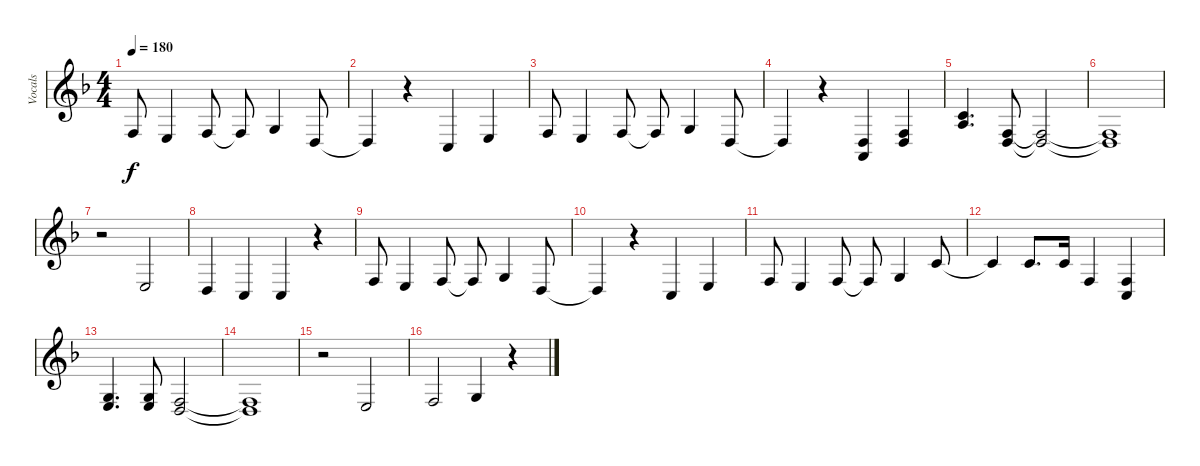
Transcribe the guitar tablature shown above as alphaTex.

\track ("Vocals" "Vocals") {instrument flute}
\staff {score}
\tuning (E4 B3 G3 D3 A2 E2) {hide}
\ts (4 4)
\tempo 180
\clef g2
\ks f
3.4.8{dy f} 2.4.4 3.4.8 3.4{t}.8 0.3.4 0.4.8 |
0.4{t}.4 r.4 3.5.4 2.4.4 |
3.4.8 2.4.4 3.4.8 3.4{t}.8 0.3.4 0.4.8 |
0.4{t}.4 r.4 (0.4 0.5).4 (0.4 8.5).4 |
(1.2 2.3).4{d} (3.4 5.5).8 (3.4{t} 5.5{t}).2 |
(3.4{t} 5.5{t}).1 |
r.2 2.4.2 |
0.4.4 3.5.4 3.5.4 r.4 |
3.4.8 2.4.4 3.4.8 3.4{t}.8 0.3.4 0.4.8 |
0.4{t}.4 r.4 3.5.4 2.4.4 |
3.4.8 2.4.4 3.4.8 3.4{t}.8 0.3.4 1.2.8 |
1.2{t}.4 1.2.8{d} 1.2.16 3.4.4 (3.4 3.5).4 |
(0.3 2.4).4{d} (0.3 2.4).8 (3.4 5.5).2 |
(3.4{t} 5.5{t}).1 |
r.2 2.4.2 |
3.4.2 0.3.4 r.4
